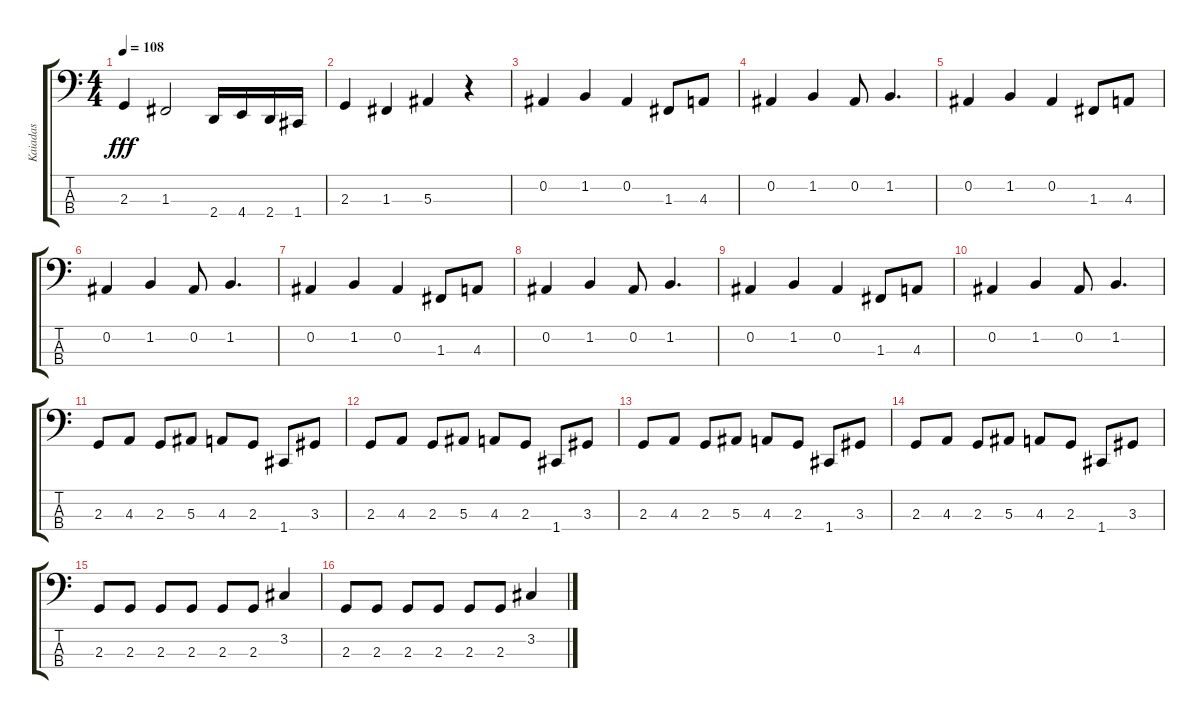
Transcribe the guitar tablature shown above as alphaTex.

\track ("Kaiadas" "Kaiadas") {instrument electricbasspick}
\staff {score tabs}
\tuning (Eb2 Bb1 F1 C1) {hide}
\ts (4 4)
\tempo 108
\clef f4
\ks c
2.3.4{dy fff} 1.3.2 2.4.16 4.4.16 2.4.16 1.4.16 |
2.3.4 1.3.4 5.3.4 r.4 |
0.2.4 1.2.4 0.2.4 1.3.8 4.3.8 |
0.2.4 1.2.4 0.2.8 1.2.4{d} |
0.2.4 1.2.4 0.2.4 1.3.8 4.3.8 |
0.2.4 1.2.4 0.2.8 1.2.4{d} |
0.2.4 1.2.4 0.2.4 1.3.8 4.3.8 |
0.2.4 1.2.4 0.2.8 1.2.4{d} |
0.2.4 1.2.4 0.2.4 1.3.8 4.3.8 |
0.2.4 1.2.4 0.2.8 1.2.4{d} |
2.3.8 4.3.8 2.3.8 5.3.8 4.3.8 2.3.8 1.4.8 3.3.8 |
2.3.8 4.3.8 2.3.8 5.3.8 4.3.8 2.3.8 1.4.8 3.3.8 |
2.3.8 4.3.8 2.3.8 5.3.8 4.3.8 2.3.8 1.4.8 3.3.8 |
2.3.8 4.3.8 2.3.8 5.3.8 4.3.8 2.3.8 1.4.8 3.3.8 |
2.3.8 2.3.8 2.3.8 2.3.8 2.3.8 2.3.8 3.2.4 |
2.3.8 2.3.8 2.3.8 2.3.8 2.3.8 2.3.8 3.2.4
